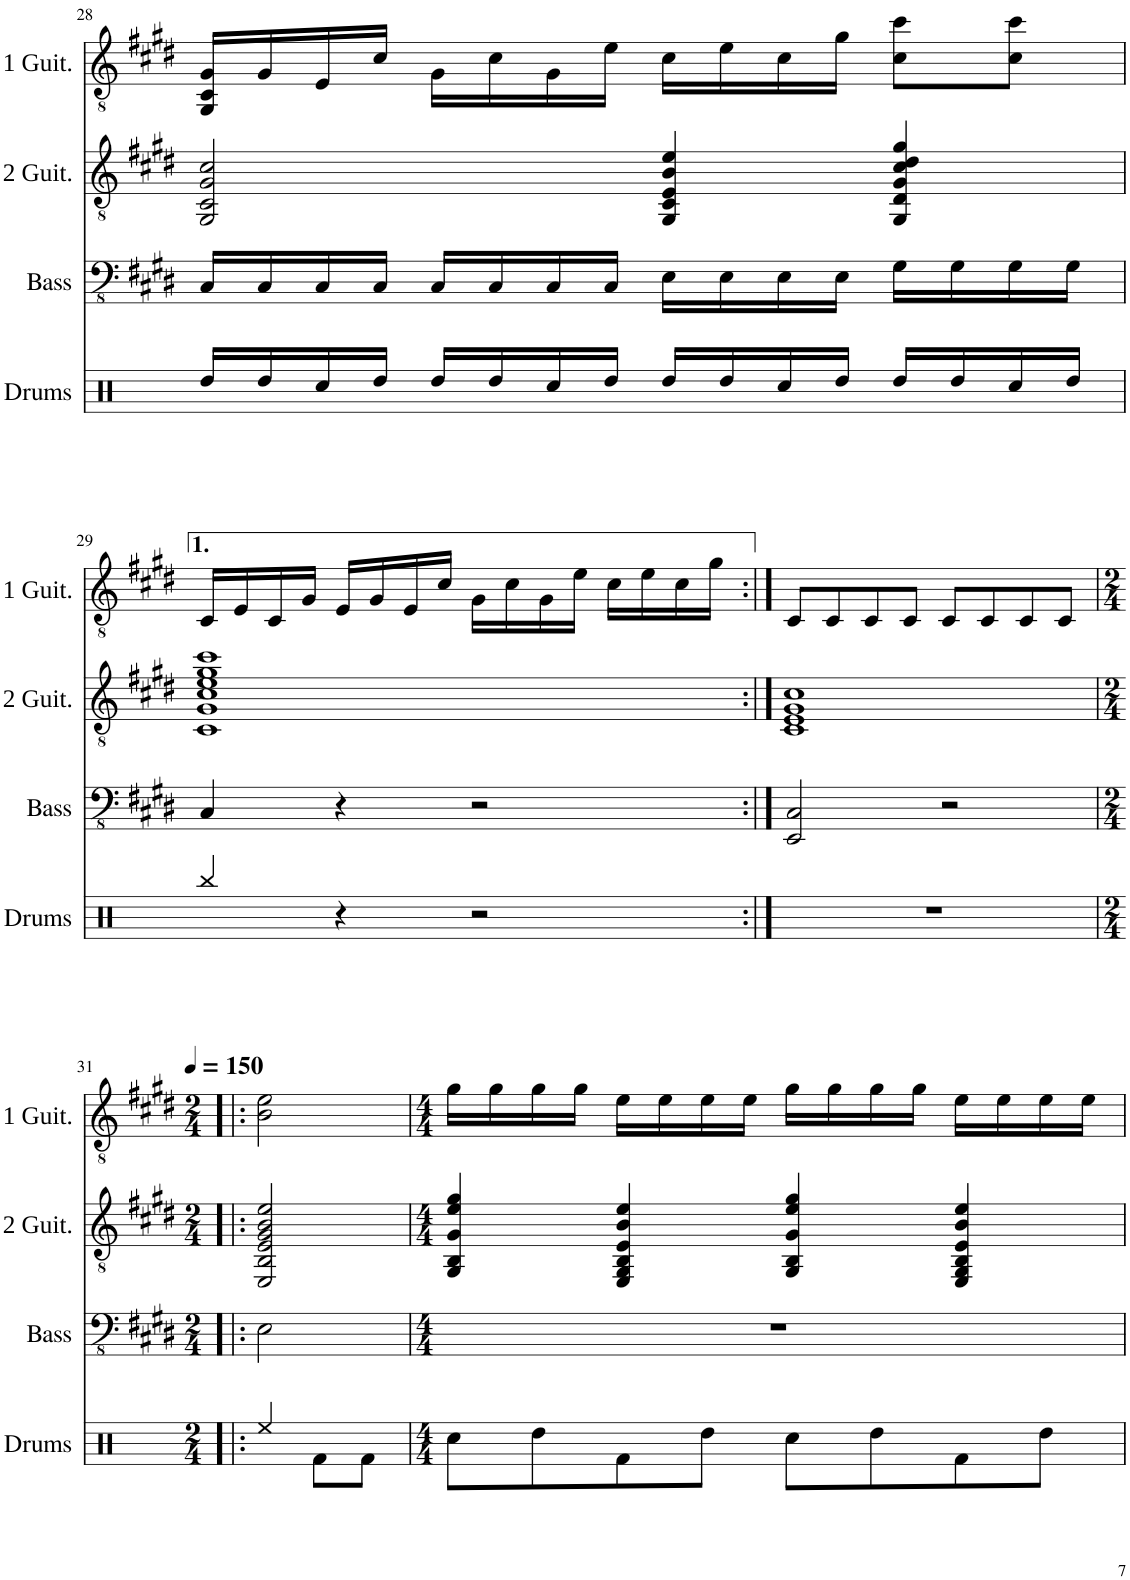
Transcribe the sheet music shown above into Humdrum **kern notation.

**kern	**kern	**kern
*part3	*part2	*part1
*staff3	*staff2	*staff1
*I"Bass Guitar	*I"Second Guitar	*I"First Guitar
*I'Bass	*I'2 Guit.	*I'1 Guit.
!!LO:PB:g=z
*clefFv4	*clefGv2	*clefGv2
*k[f#c#g#d#]	*k[f#c#g#d#]	*k[f#c#g#d#]
*M4/4	*M4/4	*M4/4
=28	=28	=28
16CC#/LL	2GG#/ 2C#/ 2G#/ 2c#/	16GG#/ 16C#/ 16G#/LL
16CC#/	.	16G#/
16CC#/	.	16E/
16CC#/JJ	.	16c#/JJ
16CC#/LL	.	16G#\LL
16CC#/	.	16c#\
16CC#/	.	16G#\
16CC#/JJ	.	16e\JJ
16EE\LL	4GG#/ 4C#/ 4E/ 4B/ 4e/	16c#\LL
16EE\	.	16e\
16EE\	.	16c#\
16EE\JJ	.	16g#\JJ
16GG#\LL	4GG#/ 4D#/ 4G#/ 4c#/ 4d#/ 4g#/	8c#\ 8cc#\L
16GG#\	.	.
16GG#\	.	8c#\ 8cc#\J
16GG#\JJ	.	.
!!LO:LB:g=z
=29	=29	=29
4CC#/	1C# 1G# 1c# 1e 1g# 1cc#	16C#/LL
.	.	16E/
.	.	16C#/
.	.	16G#/JJ
4r	.	16E/LL
.	.	16G#/
.	.	16E/
.	.	16c#/JJ
2r	.	16G#\LL
.	.	16c#\
.	.	16G#\
.	.	16e\JJ
.	.	16c#\LL
.	.	16e\
.	.	16c#\
.	.	16g#\JJ
=30:|!	=30:|!	=30:|!
2EEE/ 2CC#/	1C# 1E 1G# 1c#	8C#/L
.	.	8C#/
.	.	8C#/
.	.	8C#/J
2r	.	8C#/L
.	.	8C#/
.	.	8C#/
.	.	8C#/J
!!LO:LB:g=z
=31!|:	=31!|:	=31!|:
*M2/4	*M2/4	*M2/4
*	*	*MM150
2EE\	2EE/ 2BB/ 2E/ 2G#/ 2B/ 2e/	2B\ 2e\
=32	=32	=32
*M4/4	*M4/4	*M4/4
1r	4GG#/ 4BB/ 4G#/ 4e/ 4g#/	16g#\LL
.	.	16g#\
.	.	16g#\
.	.	16g#\JJ
.	4EE/ 4GG#/ 4BB/ 4E/ 4B/ 4e/	16e\LL
.	.	16e\
.	.	16e\
.	.	16e\JJ
.	4GG#/ 4BB/ 4G#/ 4e/ 4g#/	16g#\LL
.	.	16g#\
.	.	16g#\
.	.	16g#\JJ
.	4EE/ 4GG#/ 4BB/ 4E/ 4B/ 4e/	16e\LL
.	.	16e\
.	.	16e\
.	.	16e\JJ
=	=	=
*-	*-	*-
